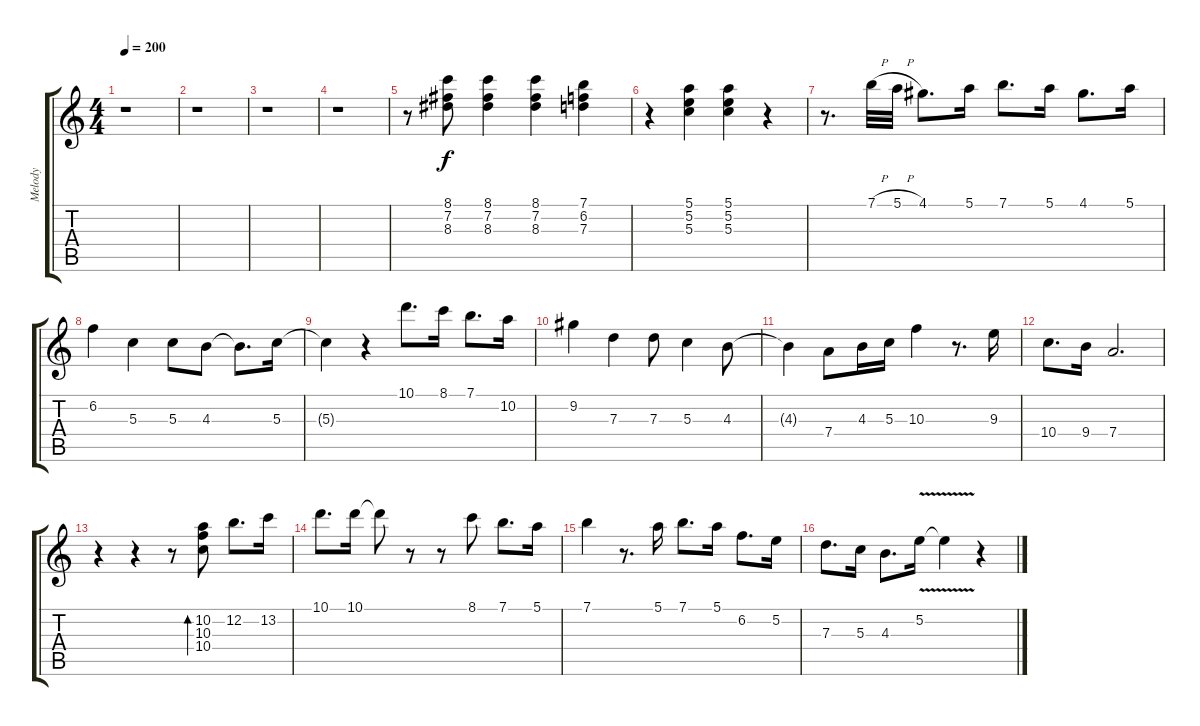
\track ("Melody" "Melody") {instrument acousticguitarsteel}
\staff {score tabs}
\tuning (E4 B3 G3 D3 A2 E2) {hide}
\ts (4 4)
\tempo 200
\clef g2
\ks c
r.1{dy f} |
r.1 |
r.1 |
r.1 |
r.8 (8.1 7.2 8.3).8 (8.1 7.2 8.3).4 (8.1 7.2 8.3).4 (7.1 6.2 7.3).4 |
r.4 (5.1 5.2 5.3).4 (5.1 5.2 5.3).4 r.4 |
r.8{d} 7.1{h}.32 5.1{h}.32 4.1.8{d} 5.1.16 7.1.8{d} 5.1.16 4.1.8{d} 5.1.16 |
6.2.4 5.3.4 5.3.8 4.3.8 4.3{t}.8{d} 5.3.16 |
5.3{t}.4 r.4 10.1.8{d} 8.1.16 7.1.8{d} 10.2.16 |
9.2.4 7.3.4 7.3.8 5.3.4 4.3.8 |
4.3{t}.4 7.4.8 4.3.16 5.3.16 10.3.4 r.8{d} 9.3.16 |
10.4.8{d} 9.4.16 7.4.2{d} |
r.4 r.4 r.8 (10.2 10.3 10.4).8{bd 240} 12.2.8{d} 13.2.16 |
10.1.8{d} 10.1.16 10.1{t}.8 r.8 r.8 8.1.8 7.1.8{d} 5.1.16 |
7.1.4 r.8{d} 5.1.16 7.1.8{d} 5.1.16 6.2.8{d} 5.2.16 |
7.3.8{d} 5.3.16 4.3.8{d} 5.2{v}.16 5.2{t}.4 r.4
